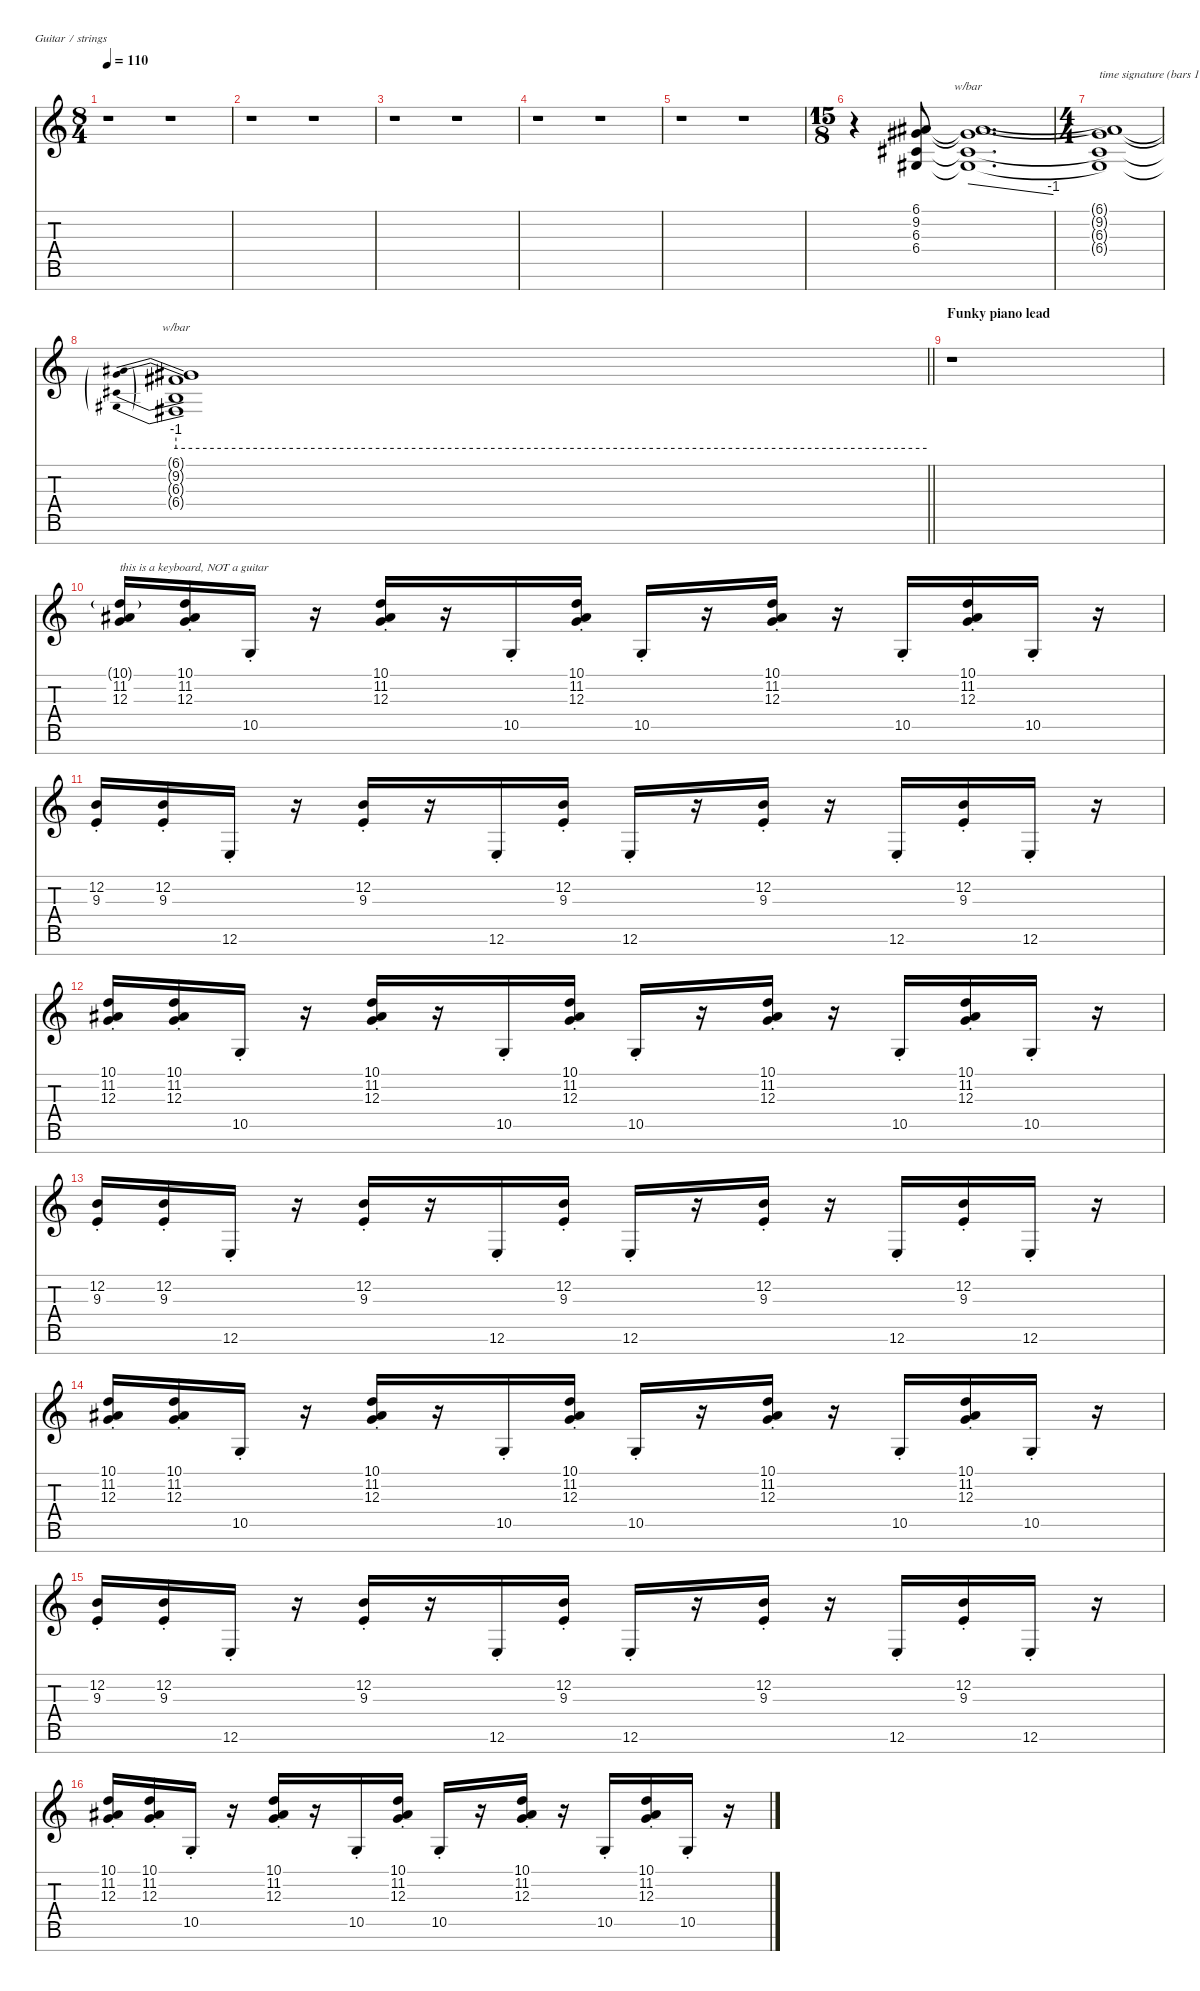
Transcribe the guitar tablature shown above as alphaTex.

\defaultSystemsLayout 4
\hideDynamics
\bracketExtendMode nobrackets
\singleTrackTrackNamePolicy hidden
\multiTrackTrackNamePolicy hidden
\firstSystemTrackNameMode fullname
\firstSystemTrackNameOrientation horizontal
\otherSystemsTrackNameOrientation horizontal
\track ("Keyboards/Others" "vln.") {instrument stringensemble1}
\staff {score tabs}
\tuning (E4 B3 G3 D3 A2 E2 B1)
\ts (8 4)
\tempo 110
\clef g2
\ks c
r.1{dy f beam Down} r.1{beam Down} |
r.1{beam Down} r.1{beam Down} |
r.1{beam Down} r.1{beam Down} |
r.1{beam Down} r.1{beam Down} |
r.1{beam Down} r.1{beam Down} |
\ts (15 8)
\beaming (8 15)
r.4{instrument stringensemble1 beam Down} (6.1{acc #} 9.2{acc #} 6.3{acc #} 6.4{acc #}).8{beam Up} (6.1{t acc #} 9.2{t acc #} 6.3{t acc #} 6.4{t acc #}).1{d tbe (dive default 0 0 60 -4) beam Up} |
\ts (4 4)
\beaming (8 2 2 2 2)
(6.1{t acc #} 9.2{t acc #} 6.3{t acc #} 6.4{t acc #}).1{txt "time signature (bars 151-168) corrected by TMA-2. " beam Up} |
\barLineRight lightlight
(6.1{t acc #} 9.2{t acc #} 6.3{t acc #} 6.4{t acc #}).1{tbe (predive default 0 -4 60 -4) beam Up} |
\section ("" "Funky piano lead")
r.1{beam Down} |
(10.1{g} 11.2{acc #} 12.3).16{txt "this is a keyboard, NOT a guitar" instrument electricguitarjazz beam Up} (10.1{st} 11.2{st acc #} 12.3{st}).16{beam Up} 10.5{st}.16{beam Up} r.16{beam Up} (10.1{st} 11.2{st acc #} 12.3{st}).16{beam Up} r.16{beam Up} 10.5{st}.16{beam Up} (10.1{st} 11.2{st acc #} 12.3{st}).16{beam Up} 10.5{st}.16{beam Up} r.16{beam Up} (10.1{st} 11.2{st acc #} 12.3{st}).16{beam Up} r.16{beam Up} 10.5{st}.16{beam Up} (10.1{st} 11.2{st acc #} 12.3{st}).16{beam Up} 10.5{st}.16{beam Up} r.16{beam Up} |
(12.2{st} 9.3{st}).16{beam Up} (12.2{st} 9.3{st}).16{beam Up} 12.6{st}.16{beam Up} r.16{beam Up} (12.2{st} 9.3{st}).16{beam Up} r.16{beam Up} 12.6{st}.16{beam Up} (12.2{st} 9.3{st}).16{beam Up} 12.6{st}.16{beam Up} r.16{beam Up} (12.2{st} 9.3{st}).16{beam Up} r.16{beam Up} 12.6{st}.16{beam Up} (12.2{st} 9.3{st}).16{beam Up} 12.6{st}.16{beam Up} r.16{beam Up} |
(10.1{st} 11.2{st acc #} 12.3{st}).16{beam Up} (10.1{st} 11.2{st acc #} 12.3{st}).16{beam Up} 10.5{st}.16{beam Up} r.16{beam Up} (10.1{st} 11.2{st acc #} 12.3{st}).16{beam Up} r.16{beam Up} 10.5{st}.16{beam Up} (10.1{st} 11.2{st acc #} 12.3{st}).16{beam Up} 10.5{st}.16{beam Up} r.16{beam Up} (10.1{st} 11.2{st acc #} 12.3{st}).16{beam Up} r.16{beam Up} 10.5{st}.16{beam Up} (10.1{st} 11.2{st acc #} 12.3{st}).16{beam Up} 10.5{st}.16{beam Up} r.16{beam Up} |
(12.2{st} 9.3{st}).16{beam Up} (12.2{st} 9.3{st}).16{beam Up} 12.6{st}.16{beam Up} r.16{beam Up} (12.2{st} 9.3{st}).16{beam Up} r.16{beam Up} 12.6{st}.16{beam Up} (12.2{st} 9.3{st}).16{beam Up} 12.6{st}.16{beam Up} r.16{beam Up} (12.2{st} 9.3{st}).16{beam Up} r.16{beam Up} 12.6{st}.16{beam Up} (12.2{st} 9.3{st}).16{beam Up} 12.6{st}.16{beam Up} r.16{beam Up} |
(10.1{st} 11.2{st acc #} 12.3{st}).16{beam Up} (10.1{st} 11.2{st acc #} 12.3{st}).16{beam Up} 10.5{st}.16{beam Up} r.16{beam Up} (10.1{st} 11.2{st acc #} 12.3{st}).16{beam Up} r.16{beam Up} 10.5{st}.16{beam Up} (10.1{st} 11.2{st acc #} 12.3{st}).16{beam Up} 10.5{st}.16{beam Up} r.16{beam Up} (10.1{st} 11.2{st acc #} 12.3{st}).16{beam Up} r.16{beam Up} 10.5{st}.16{beam Up} (10.1{st} 11.2{st acc #} 12.3{st}).16{beam Up} 10.5{st}.16{beam Up} r.16{beam Up} |
(12.2{st} 9.3{st}).16{beam Up} (12.2{st} 9.3{st}).16{beam Up} 12.6{st}.16{beam Up} r.16{beam Up} (12.2{st} 9.3{st}).16{beam Up} r.16{beam Up} 12.6{st}.16{beam Up} (12.2{st} 9.3{st}).16{beam Up} 12.6{st}.16{beam Up} r.16{beam Up} (12.2{st} 9.3{st}).16{beam Up} r.16{beam Up} 12.6{st}.16{beam Up} (12.2{st} 9.3{st}).16{beam Up} 12.6{st}.16{beam Up} r.16{beam Up} |
(10.1{st} 11.2{st acc #} 12.3{st}).16{beam Up} (10.1{st} 11.2{st acc #} 12.3{st}).16{beam Up} 10.5{st}.16{beam Up} r.16{beam Up} (10.1{st} 11.2{st acc #} 12.3{st}).16{beam Up} r.16{beam Up} 10.5{st}.16{beam Up} (10.1{st} 11.2{st acc #} 12.3{st}).16{beam Up} 10.5{st}.16{beam Up} r.16{beam Up} (10.1{st} 11.2{st acc #} 12.3{st}).16{beam Up} r.16{beam Up} 10.5{st}.16{beam Up} (10.1{st} 11.2{st acc #} 12.3{st}).16{beam Up} 10.5{st}.16{beam Up} r.16{beam Up}
